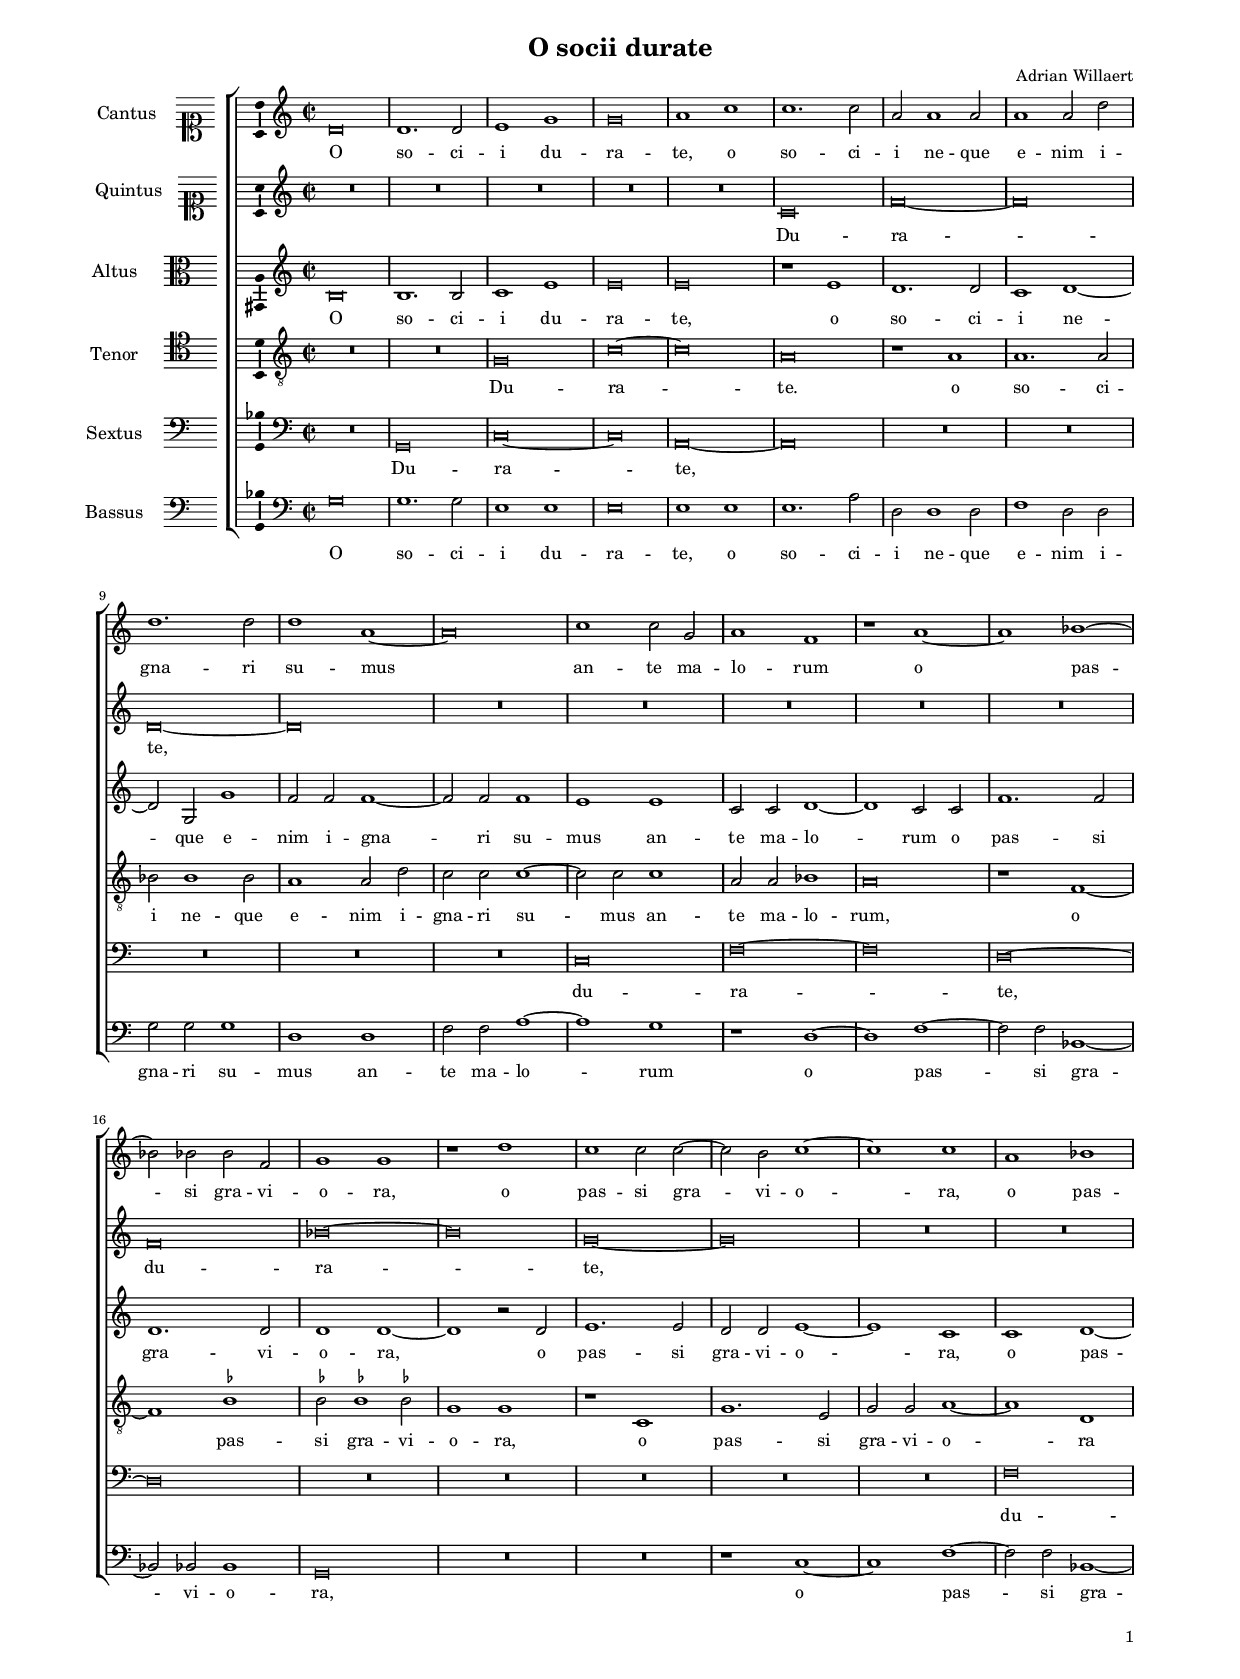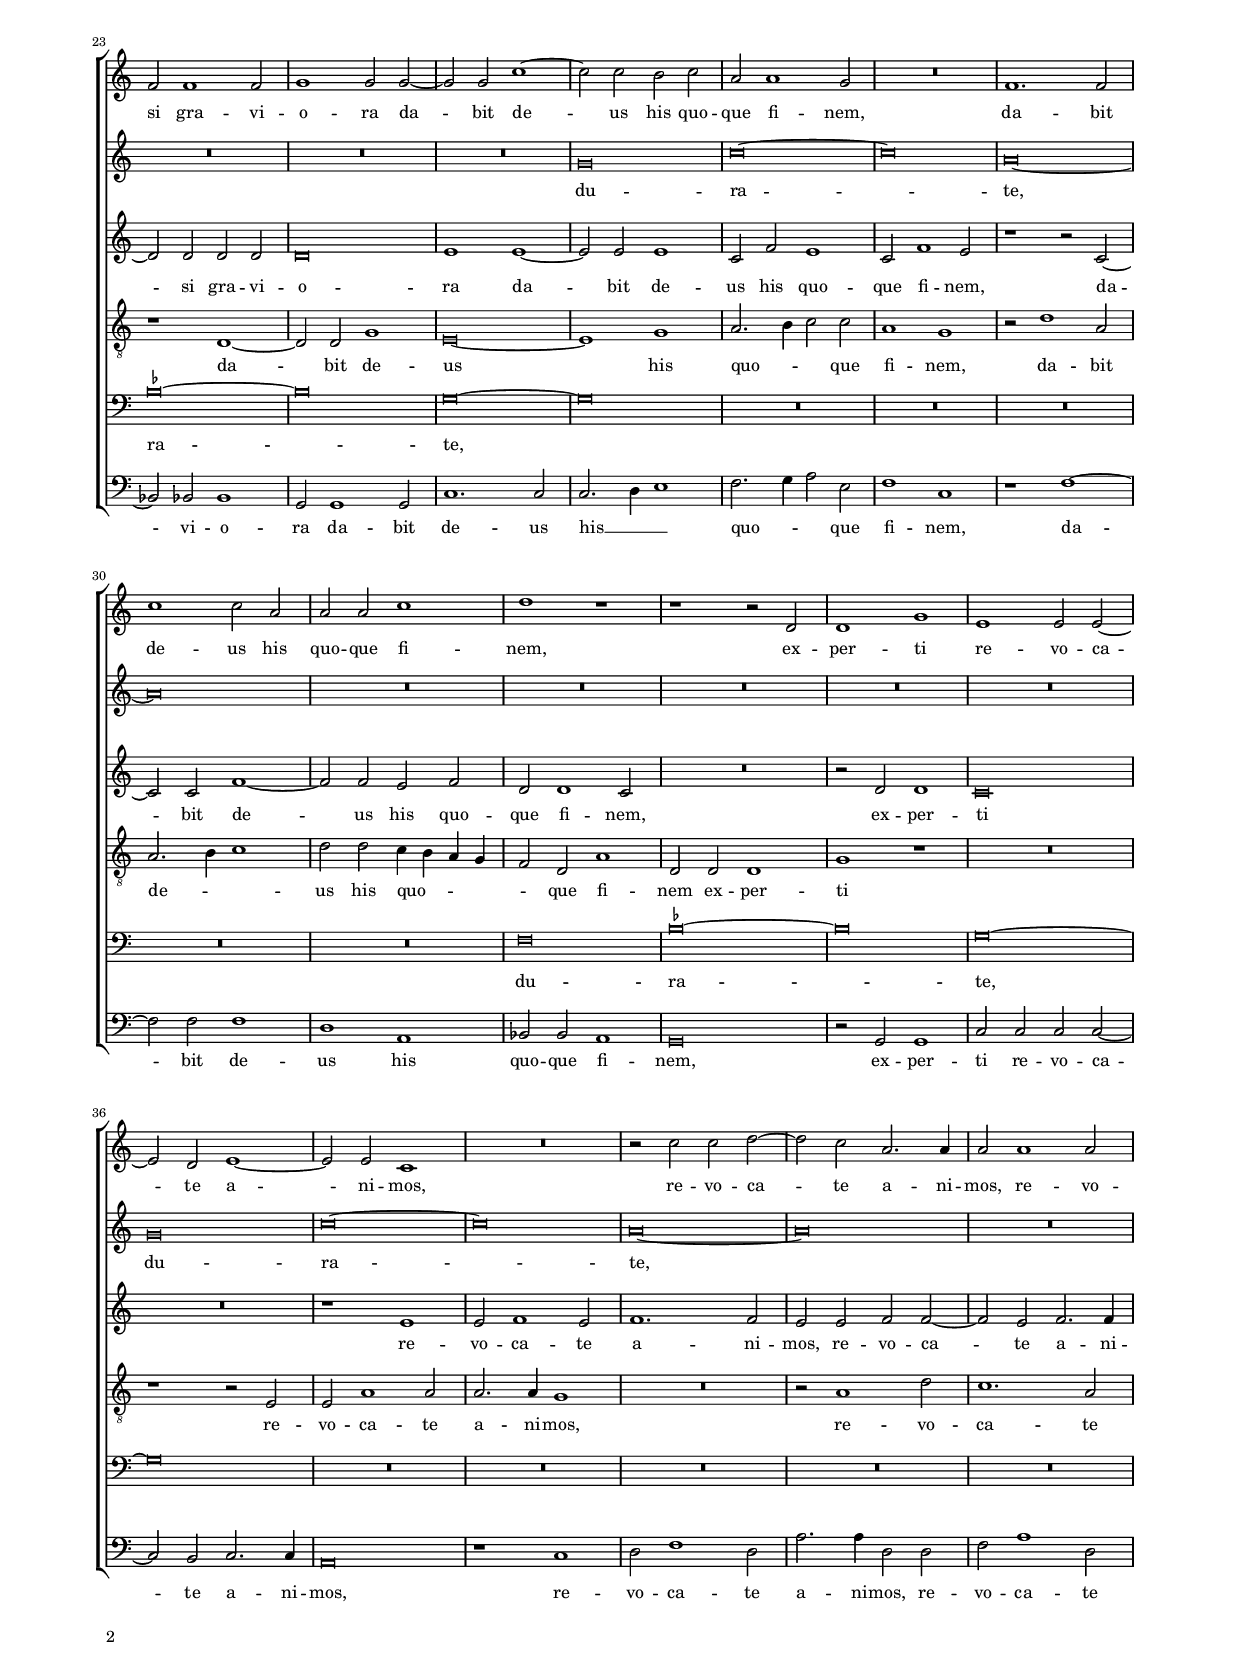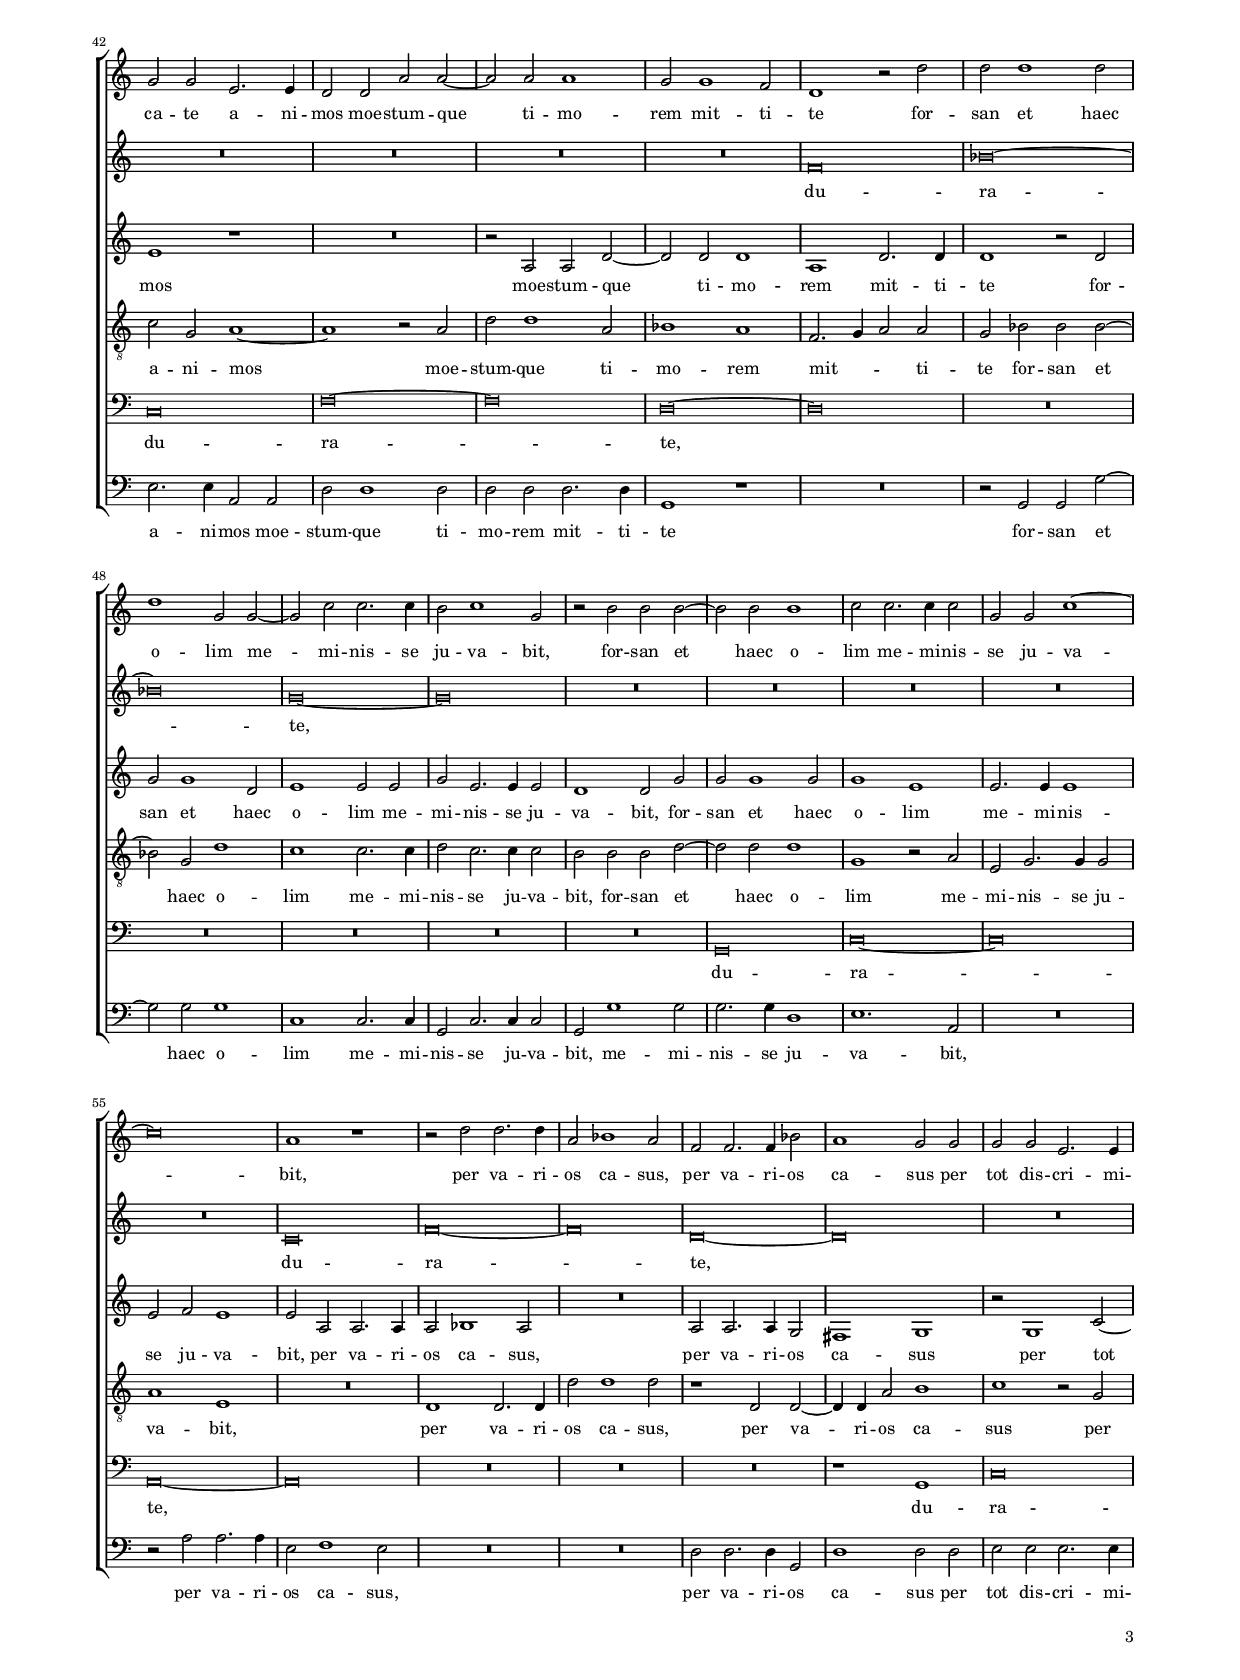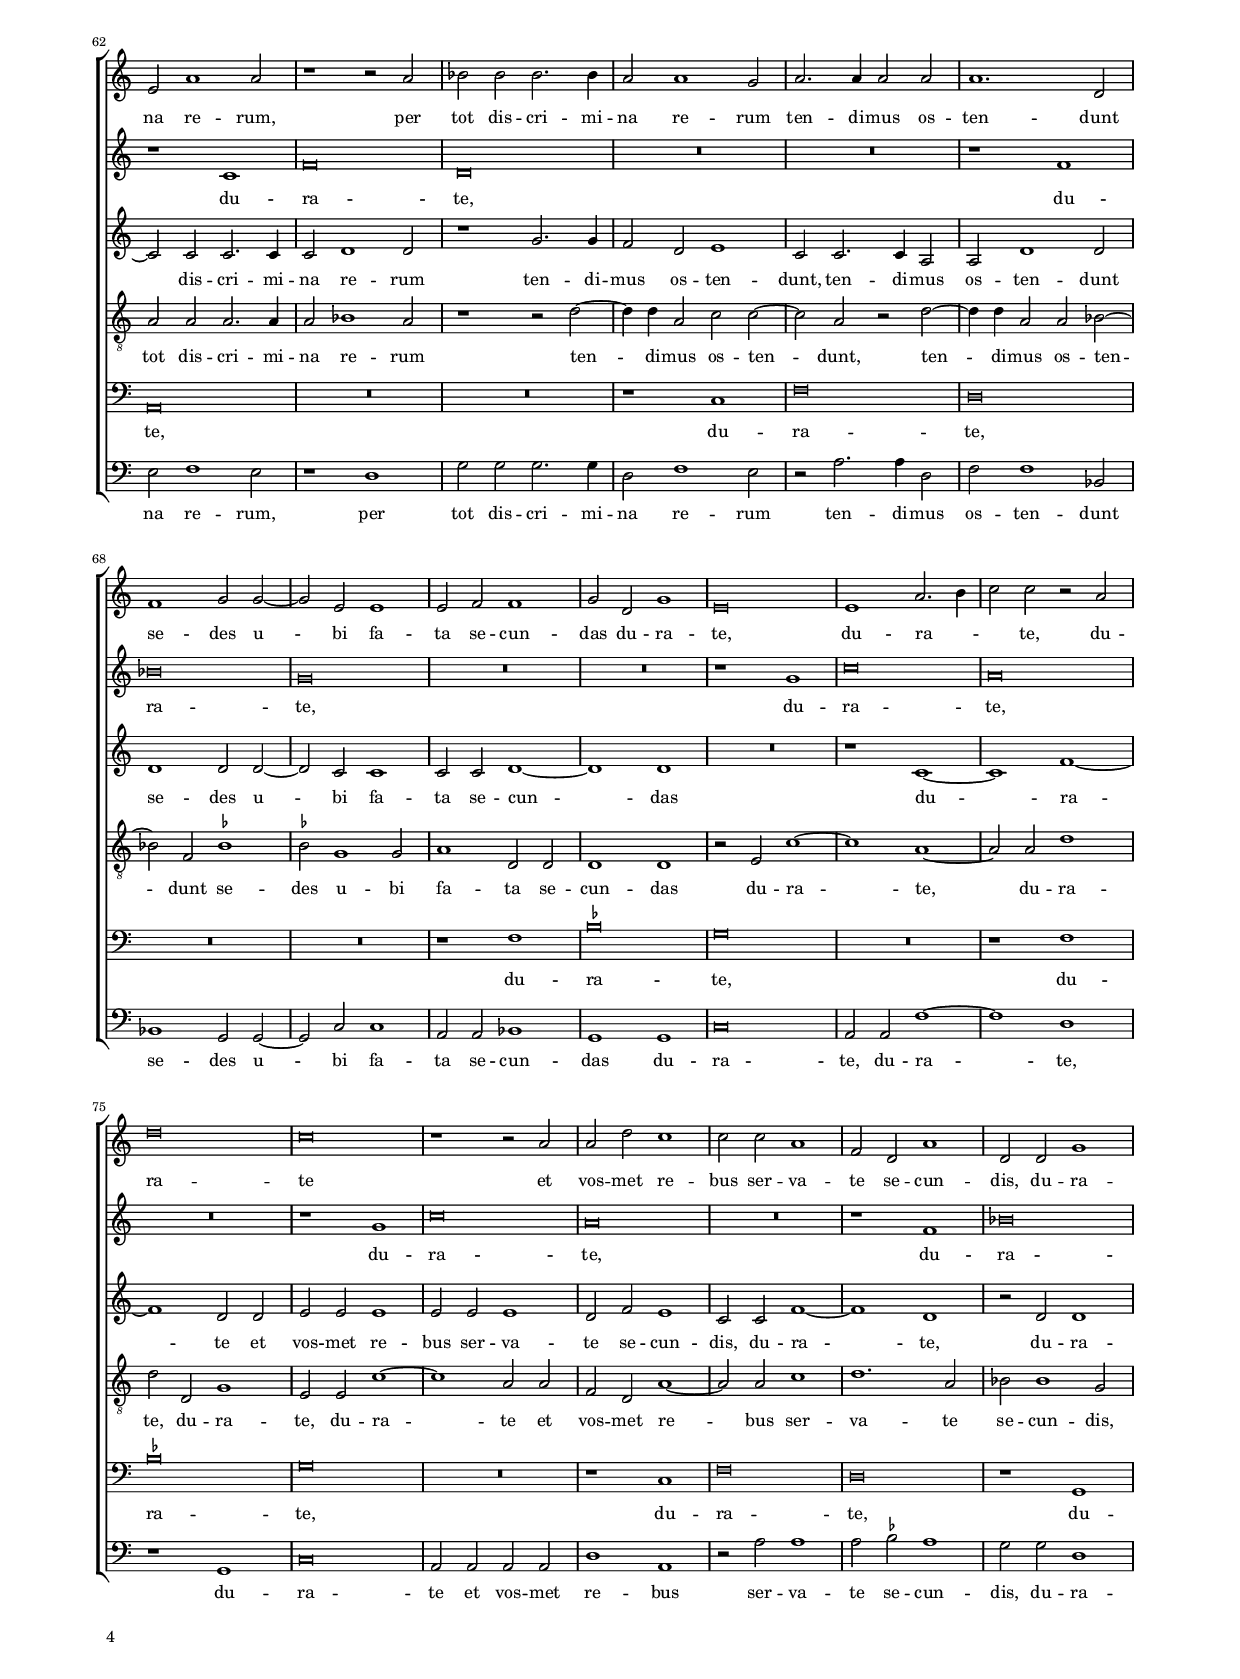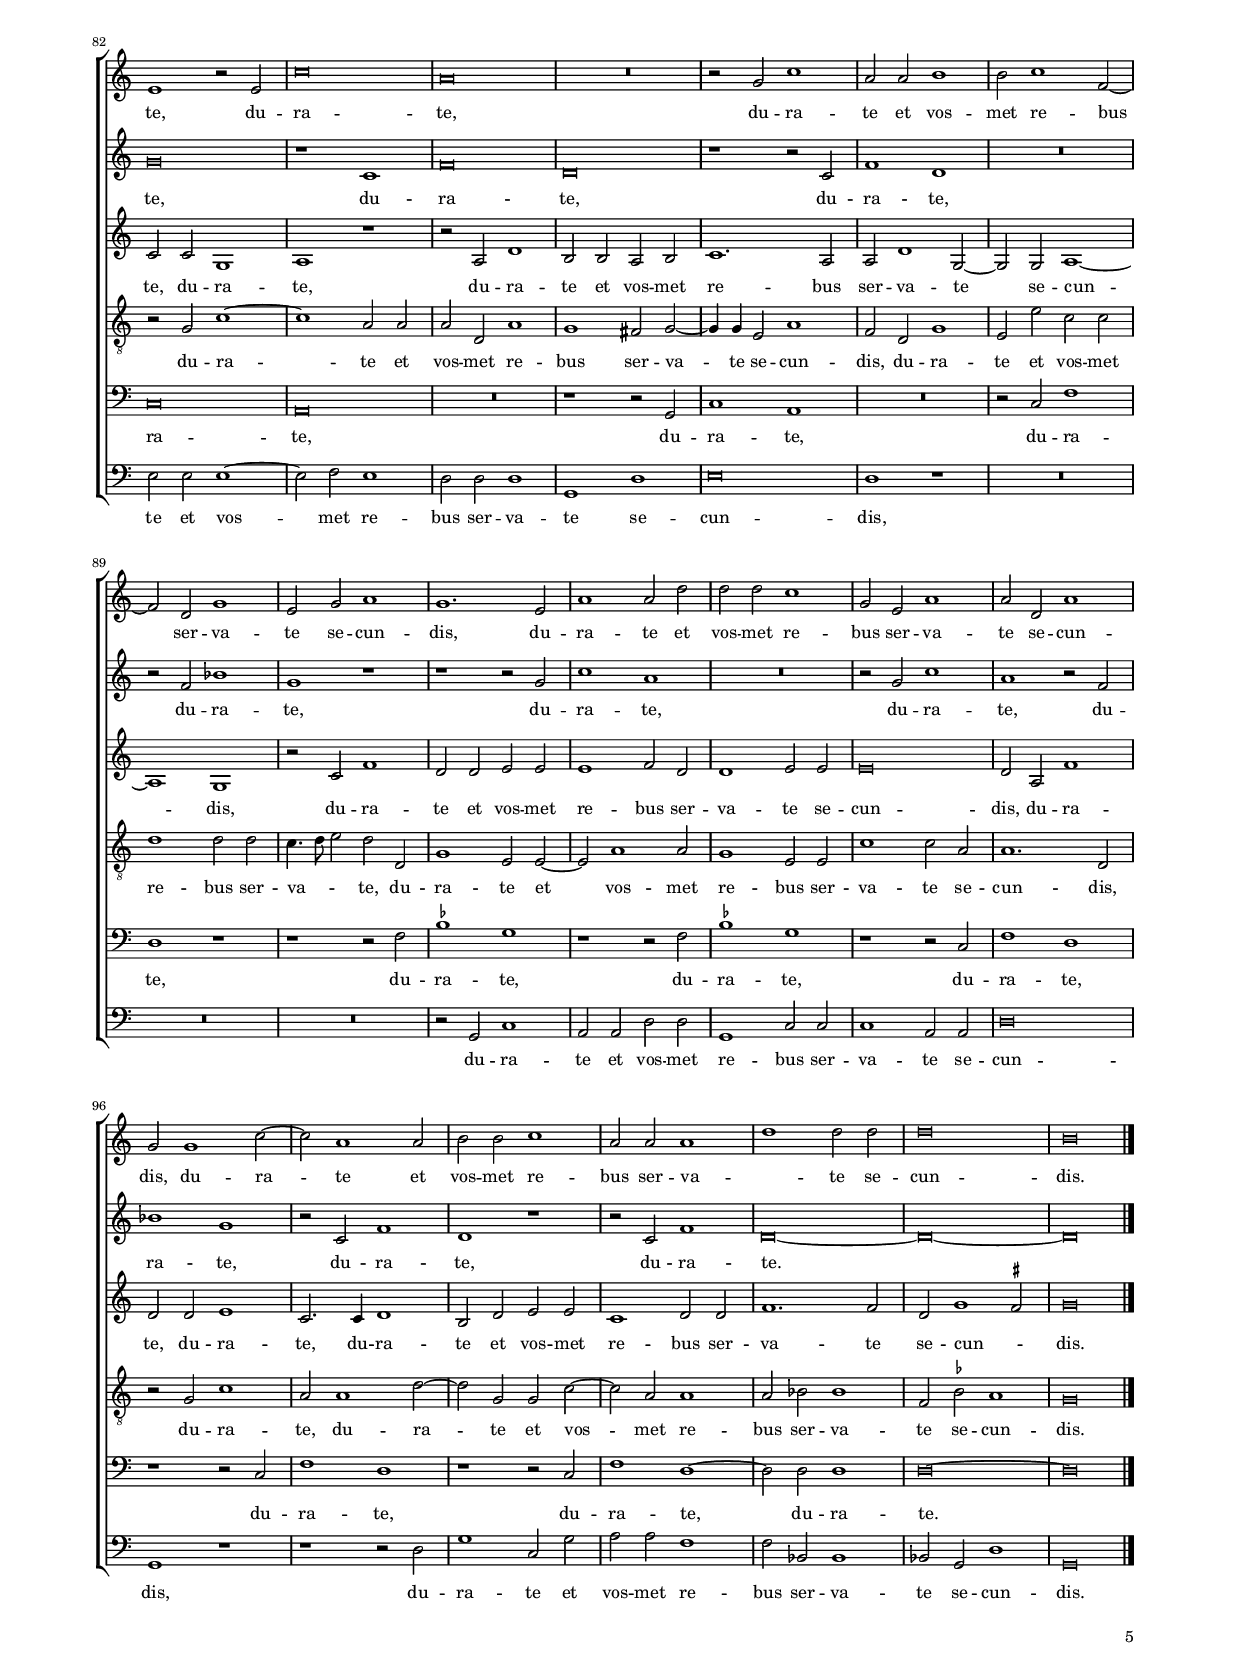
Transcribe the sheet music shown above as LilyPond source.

\header
{
  title="O socii durate"
  composer="Adrian Willaert"
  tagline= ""
}

\version "2.24.1"
\include "deutsch.ly"
#(set-global-staff-size 14)
% #(set-default-paper-size "letter")
#(ly:set-option 'point-and-click #f)


\paper
	{
	top-margin = 1.5 \cm
	bottom-margin = 0.9 \cm
	left-margin = 1.8 \cm
	right-margin = 1.8 \cm
	ragged-bottom = ##f
	ragged-last-bottom = ##t
	print-page-number = ##f
	system-system-spacing = #'((basic-distance . 17) (minimum-distance . 13) (padding . 6) (strechability . 250))
    oddFooterMarkup=\markup   \fill-line { "" \fromproperty #'page:page-number-string }
    evenFooterMarkup=\markup  \fill-line { \fromproperty #'page:page-number-string "" }
    last-bottom-spacing = #'((basic-distance . 12) (minimum-distance . 7) (padding . 4))
	systems-per-page = 3
%	min-systems-per-page = 3
	}


global = {
	\key c \major
	\time 2/2 \set Score.measureLength = #(ly:make-moment 2/1)
	\skip 1*2*102 \bar "|."
	}

ficta = { \once \set suggestAccidentals = ##t }
	
forget = #(define-music-function (music) (ly:music?) #{
	\accidentalStyle forget
	$music
	\accidentalStyle default
	#})

m = \melisma
me = \melismaEnd
%\mark \markup { \override #'(style . baroque) { \note  {\breve} #1 = \note {\breve.} #1 } }


incipitcantus = \markup { \score {
	{
	\set Staff.instrumentName = \markup { \fontsize #1 "Cantus" }
	\key c \major
	\clef soprano
	s4 \bar ""
	}
	\layout  {
	raggedright = ##t
	indent = 1.6 \cm
	line-width = 2.5 \cm
	\context { \Staff \remove Time_signature_engraver }
	\override Staff.Clef.Y-extent = #'(0 . 0)
	}} \hspace #1 }


incipitsextus = \markup { \score {
	{
	\set Staff.instrumentName = \markup { \fontsize #1 "Quintus" }
	\key c \major
	\clef soprano
	s4 \bar ""
	}
	\layout  {
	raggedright = ##t
	indent = 1.6 \cm
	line-width = 2.5 \cm
	\context { \Staff \remove Time_signature_engraver }
	\override Staff.Clef.Y-extent = #'(0 . 0)
	}} \hspace #1 }
      
      
incipitaltus = \markup { \score {
	{
	\set Staff.instrumentName = \markup { \fontsize #1 "Altus" }
	\key c \major
	\clef alto
	s4 \bar ""
	}
	\layout  {
	raggedright = ##t
	indent = 1.6 \cm
	line-width = 2.5 \cm
	\context { \Staff \remove Time_signature_engraver }
	\override Staff.Clef.Y-extent = #'(0 . 0)
	}} \hspace #1 }


incipittenor = \markup { \score {
	{
	\set Staff.instrumentName = \markup { \fontsize #1 "Tenor" }
	\key c \major
	\clef tenor
	s4 \bar ""
	}
	\layout  {
	raggedright = ##t
	indent = 1.6 \cm
	line-width = 2.5 \cm
	\context { \Staff \remove Time_signature_engraver }
	\override Staff.Clef.Y-extent = #'(0 . 0)
	}} \hspace #1 }
      
      
incipitquintus = \markup { \score {
	{
	\set Staff.instrumentName = \markup { \fontsize #1 "Sextus" }
	\key c \major
	\clef bass
	s4 \bar ""
	}
	\layout  {
	raggedright = ##t
	indent = 1.6 \cm
	line-width = 2.5 \cm
	\context { \Staff \remove Time_signature_engraver }
	\override Staff.Clef.Y-extent = #'(0 . 0)
	}} \hspace #1 }
      
      
incipitbassus = \markup { \score {
	{
	\set Staff.instrumentName = \markup { \fontsize #1 "Bassus" }
	\key c \major
	\clef bass
	s4 \bar ""
	}
	\layout  {
	raggedright = ##t
	indent = 1.6 \cm
	line-width = 2.5 \cm
	\context { \Staff \remove Time_signature_engraver }
	\override Staff.Clef.Y-extent = #'(0 . 0)
	}} \hspace #1 }


cantus =  \relative c''
	{
	d,\breve
	d1. d2
	e1 g
	g\breve
%5
	a1 c |
	c1. c2
	a2 a1 a2
	a1 a2 d
	d1. d2
%10
	d1 a~ |
	a\breve
	c1 c2 g
	a1 f
	r1 a~
%15
	a1 b~ |
	b2 b b f
	g1 g
	r1 d'
	c1 c2 c~
%20
	c2 h c1~ |
	c1 c
	a1 b
	f2 f1 f2
	g1 g2 g~
%25
	g2 g c1~ |
	c2 c h c
	a2 a1 g2
	R\breve
	f1. f2
%30
	c'1 c2 a |
	a2 a c1
	d1 r
	r1 r2 d,
	d1 g
%35
	e1 e2 e~ |
	e2 d e1~
	e2 e c1
	R\breve
	r2 c' c d~
%40
	d2 c a2. a4 |
	a2 a1 a2
	g2 g e2. e4
	d2 d a' a~
	a2 a a1
%45
	g2 g1 f2 |
	d1 r2 d'
	d2 d1 d2
	d1 g,2 g~
	g2 c c2. c4
%50
	h2 c1 g2 |
	r2 h h h~
	h2 h h1
	c2 c2. c4 c2
	g2 g c1~
%55
	c\breve |
	a1 r
	r2 d d2. d4
	a2 b1 a2
	f2 f2. f4 b2
%60
	a1 g2 g 
	g2 g e2. e4|
	e2 a1 a2
	r1 r2 a
	b2 b b2. b4
%65
	a2 a1 g2 |
	a2. a4 a2 a
	a1. d,2
	f1 g2 g~
	g2 e e1
%70
	e2 f f1 |
	g2 d g1
	e\breve
	e1 a2. h4
	c2 c r a
%75
	d\breve |
	c\breve
	r1 r2 a
	a2 d c1
	c2 c a1
%80
	f2 d a'1 |
	d,2 d g1
	e1 r2 e
	c'\breve
	a\breve
%85
	R\breve |
	r2 g c1
	a2 a h1
	h2 c1 f,2~
	f2 d g1
%90
	e2 g a1 |
	g1. e2
	a1 a2 d
	d2 d c1
	g2 e a1
%95
	a2 d, a'1 |
	g2 g1 c2~
	c2 a1 a2
	h2 h c1
	a2 a a1
%100
	d1 d2 d |
	d\breve
	h\breve |
	}


sextus = \relative c''
	{
	R\breve
	R\breve
	R\breve
	R\breve
%5
	R\breve |
	c,\breve
	f\breve~
	f\breve
	d\breve~
%10
	d\breve |
	R\breve
	R\breve
	R\breve
	R\breve
%15
	R\breve |
	f\breve
	b\breve~
	b\breve
	g\breve~
%20
	g\breve |
	R\breve
	R\breve
	R\breve
	R\breve
%25
	R\breve |
	g\breve
	c\breve~
	c\breve
	a\breve~
%30
	a\breve |
	R\breve
	R\breve
	R\breve
	R\breve
%35
	R\breve |
	g\breve
	c\breve~
	c\breve
	a\breve~
%40
	a\breve |
	R\breve
	R\breve
	R\breve
	R\breve
%45
	R\breve |
	f\breve
	b\breve~
	b\breve
	g\breve~
%50
	g\breve |
	R\breve
	R\breve
	R\breve
	R\breve
%55
	R\breve |
	c,\breve
	f\breve~
	f\breve
	d\breve~
%60
	d\breve |
	R\breve
	r1 c
	f\breve
	d\breve
%65
	R\breve |
	R\breve
	r1 f
	b\breve
	g\breve
%70
	R\breve |
	R\breve
	r1 g
	c\breve
	a\breve
%75
	R\breve |
	r1 g
	c\breve
	a\breve
	R\breve
%80
	r1 f |
	b\breve
	g\breve
	r1 c,
	f\breve
%85
	d\breve |
	r1 r2 c
	f1 d
	R\breve
	r2 f b1
%90
	g1 r |
	r1 r2 g
	c1 a
	R\breve
	r2 g c1
%95
	a1 r2 f |
	b1 g
	r2 c, f1
	d1 r
	r2 c f1
%100
	d\breve~
	d\breve~
	d\breve |  
	}


altus =  \relative c'
	{
	h\breve
	h1. h2
	c1 e
	e\breve
%5
	e\breve |
	r1 e
	d1. d2
	c1 d~
	d2 g, g'1
%10
	f2 f f1~ |
	f2 f f1
	e1 e
	c2 c d1~
	d1 c2 c
%15
	f1. f2 |
	d1. d2
	d1 d~
	d1 r2 d
	e1. e2
%20
	d2 d e1~ |
	e1 c
	c1 d~
	d2 d d d
	d\breve
%25
	e1 e~ |
	e2 e e1
	c2 f e1
	c2 f1 e2
	r1 r2 c~
%30
	c2 c f1~ |
	f2 f e f
	d2 d1 c2
	R\breve
	r2 d d1
%35
	c\breve |
	R\breve
	r1 e
	e2 f1 e2
	f1. f2
%40
	e2 e f f~ |
	f2 e f2. f4
	e1 r
	R\breve
	r2 a, a d~
%45
	d2 d d1 |
	a1 d2. d4
	d1 r2 d
	g2 g1 d2
	e1 e2 e
%50
	g2 e2. e4 e2 |
	d1 d2 g
	g2 g1 g2
	g1 e
	e2. e4 e1
%55
	e2 f e1 |
	e2 a, a2. a4
	a2 b1 a2
	R\breve
	a2 a2. a4 g2
%60
	fis1 g |
	r2 g1 c2~
	c2 c c2. c4
	c2 d1 d2
	r1 g2. g4
%65
	f2 d e1 |
	c2 c2. c4 a2
	a2 d1 d2
	d1 d2 d~
	d2 c c1
%70
	c2 c d1~ |
	d1 d
	R\breve
	r1 c~
	c1 f~
%75
	f1 d2 d |
	e2 e e1
	e2 e e1
	d2 f e1
	c2 c f1~
%80
	f1 d |
	r2 d d1
	c2 c g1
	a1 r
	r2 a d1
%85
	h2 h a h |
	c1. a2
	a2 d1 g,2~
	g2 g a1~
	a1 g
%90
	r2 c f1 |
	d2 d e e
	e1 f2 d
	d1 e2 e
	e\breve
%95
	d2 a f'1 |
	d2 d e1
	c2. c4 d1
	h2 d e e
	c1 d2 d
%100
	f1. f2 |
	d2 g1 \ficta fis2
	g\breve |
	}


tenor =  \relative c'
	{
	R\breve
	R\breve
	g\breve
	c\breve~
%5
	c\breve |
	a\breve
	r1 a
	a1. a2
	b2 b1 b2
%10
	a1 a2 d |
	c2 c c1~
	c2 c c1
	a2 a b1
	a\breve
%15
	r1 f~ |
	f1 \ficta b
	\ficta b2 \ficta b!1 \ficta b!2
	g1 g
	r1 c,
%20
	g'1. e2 |
	g2 g a1~
	a1 d,
	r1 d~
	d2 d g1
%25
	e\breve~ |
	e1 g
	a2. h4 c2 c
	a1 g
	r2 d'1 a2
%30
	a2. h4 c1 |
	d2 d c4 h a g
	f2 d a'1
	d,2 d d1
	g1 r
%35
	R\breve |
	r1 r2 e
	e2 a1 a2
	a2. a4 g1
	R\breve
%40
	r2 a1 d2 |
	c1. a2
	c2 g a1~
	a1 r2 a
	d2 d1 a2
%45
	b1 a |
	f2. g4 a2 a
	g2 b b b~
	b2 g d'1
	c1 c2. c4
%50
	d2 c2. c4 c2 |
	h2 h h d~
	d2 d d1
	g,1 r2 a
	e2 g2. g4 g2
%55
	a1 e |
	R\breve
	d1 d2. d4
	d'2 d1 d2
	r1 d,2 d~
%60
	d4 d a'2 h1 |
	c1 r2 g
	a2 a a2. a4
	a2 b1 a2
	r1 r2 d~
%65
	d4 d a2 c c~ |
	c2 a r d~
	d4 d a2 a b~
	b2 f \ficta b!1
	\ficta b2 g1 g2
%70
	a1 d,2 d |
	d1 d
	r2 e c'1~
	c1 a~
	a2 a d1
%75
	d2 d, g1 |
	e2 e c'1~
	c1 a2 a
	f2 d a'1~
	a2 a c1
%80
	d1. a2 |
	b2 b1 g2
	r2 g c1~
	c1 a2 a
	a2 d, a'1
%85
	g1 fis2 g~ |
	g4 g e2 a1
	f2 d g1
	e2 e' c c
	d1 d2 d
%90
	c4. d8 e2 d d, |
	g1 e2 e~
	e2 a1 a2
	g1 e2 e
	c'1 c2 a
%95
	a1. d,2 |
	r2 g c1
	a2 a1 d2~
	d2 g, g c~
	c2 a a1
%100
	a2 b b1 |
	f2 \ficta b a1
	g\breve |
	}


quintus  =  \relative c
	{
	R\breve
	g\breve
	c\breve~
	c\breve
%5
	a\breve~ |
	a\breve
	R\breve
	R\breve
	R\breve
%10
	R\breve | 
	R\breve
	c\breve
	f\breve~
	f\breve
%15
	d\breve~ |
	d\breve
	R\breve
	R\breve
	R\breve
%20
	R\breve |
	R\breve
	f\breve
	\ficta b\breve~
	b\breve
%25
	g\breve~ |
	g\breve
	R\breve
	R\breve
	R\breve
%30
	R\breve |
	R\breve
	f\breve
	\ficta b\breve~
	b\breve
%35
	g\breve~ |
	g\breve
	R\breve
	R\breve
	R\breve
%40
	R\breve |
	R\breve
	c,\breve
	f\breve~
	f\breve
%45
	d\breve~ |
	d\breve
	R\breve
	R\breve
	R\breve
%50
	R\breve |
	R\breve
	g,\breve
	c\breve~
	c\breve
%55
	a\breve~ |
	a\breve
	R\breve
	R\breve
	R\breve
%60
	r1 g |
	c\breve
	a\breve
	R\breve
	R\breve
%65
	r1 c |
	f\breve
	d\breve
	R\breve
	R\breve
%70
	r1 f |
	\ficta b\breve
	g\breve
	R\breve
	r1 f
%75
	\ficta b\breve |
	g\breve
	R\breve
	r1 c,
	f\breve
%80
	d\breve |
	r1 g,
	c\breve
	a\breve
	R\breve
%85
	r1 r2 g |
	c1 a
	R\breve
	r2 c f1
	d1 r
%90
	r1 r2 f |
	\ficta b1 g
	r1 r2 f
	\ficta b1 g
	r1 r2 c,
%95
	f1 d |
	r1 r2 c
	f1 d
	r1 r2 c
	f1 d~
%100
	d2 d d1 |
	d\breve~
	d\breve |
	}


bassus  =  \relative c
	{
	g'\breve
	g1. g2
	e1 e
	e\breve
%5
	e1 e |
	e1. a2
	d,2 d1 d2
	f1 d2 d
	g2 g g1
%10
	d1 d |
	f2 f a1~
	a1 g
	r1 d~
	d1 f~
%15
	f2 f b,1~ |
	b2 b b1
	g\breve
	R\breve
	R\breve
%20
	r1 c~ |
	c1 f~
	f2 f b,1~
	b2 b b1
	g2 g1 g2
%25
	c1. c2 |
	c2. d4 e1
	f2. g4 a2 e
	f1 c
	r1 f~
%30
	f2 f f1 |
	d1 a
	b2 b a1
	g\breve
	r2 g g1
%35
	c2 c c c~ |
	c2 h c2. c4
	a\breve
	r1 c
	d2 f1 d2
%40
	a'2. a4 d,2 d |
	f2 a1 d,2
	e2. e4 a,2 a
	d2 d1 d2
	d2 d d2. d4
%45
	g,1 r |
	R\breve
	r2 g g g'~
	g2 g g1
	c,1 c2. c4
%50
	g2 c2. c4 c2 |
	g2 g'1 g2
	g2. g4 d1
	e1. a,2
	R\breve
%55
	r2 a' a2. a4 |
	e2 f1 e2
	R\breve
	R\breve
	d2 d2. d4 g,2
%60
	d'1 d2 d |
	e2 e e2. e4
	e2 f1 e2
	r1 d
	g2 g g2. g4
%65
	d2 f1 e2 |
	r2 a2. a4 d,2
	f2 f1 b,2
	b1 g2 g~
	g2 c c1
%70
	a2 a b1 |
	g1 g
	c\breve
	a2 a f'1~
	f1 d
%75
	r1 g, |
	c\breve
	a2 a a a
	d1 a
	r2 a' a1
%80
	a2 \ficta b a1 |
	g2 g d1
	e2 e e1~
	e2 f e1
	d2 d d1
%85
	g,1 d' |
	e\breve
	d1 r
	R\breve
	R\breve
%90
	R\breve |
	r2 g, c1
	a2 a d d
	g,1 c2 c
	c1 a2 a
%95
	d\breve |
	g,1 r
	r1 r2 d'
	g1 c,2 g'
	a2 a f1
%100
	f2 b, b1 |
	b2 g d'1
	g,\breve |
	}


lyricscantus = \lyricmode {
	O so -- ci -- i du -- ra -- te,
	o so -- ci -- i ne -- que e -- nim i -- gna -- ri su -- mus an -- te ma -- lo -- rum
	o pas -- si gra -- vi -- o -- ra,
	o pas -- si gra -- vi -- o -- ra,
	o pas -- si gra -- vi -- o -- ra da -- bit de -- us his quo -- que fi -- nem,
	da -- bit de -- us his quo -- que fi -- nem,
	ex -- per -- ti re -- vo -- ca -- te a -- ni -- mos,
	re -- vo -- ca -- te a -- ni -- mos,
	re -- vo -- ca -- te a -- ni -- mos
	moe -- stum -- que ti -- mo -- rem mit -- ti -- te
	for -- san et haec o -- lim me -- mi -- nis -- se ju -- va -- bit,
	for -- san et haec o -- lim me -- mi -- nis -- se ju -- va -- bit,
	per va -- ri -- os ca -- sus,
	per va -- ri -- os ca -- sus per tot dis -- cri -- mi -- na re -- rum,
	per tot dis -- cri -- mi -- na re -- rum
	ten -- di -- mus os -- ten -- dunt se -- des u -- bi fa -- ta se -- cun -- das
	du -- ra -- te,
	du -- ra -- _ _ te,
	du -- ra -- te et vos -- met re -- bus ser -- va -- te se -- cun -- dis,
	du -- ra -- te,
	du -- ra -- te, 
	du -- ra -- te et vos -- met re -- bus ser -- va -- te se -- cun -- dis,
	du -- ra -- te et vos -- met re -- bus ser -- va -- te se -- cun -- dis,
	du -- ra -- te et vos -- met re -- bus ser -- va -- _ te se -- cun -- dis.
	}


lyricssextus = \lyricmode {
	Du -- ra -- te,
	du -- ra -- te,
	du -- ra -- te,
	du -- ra -- te,
	du -- ra -- te,
	du -- ra -- te,
	du -- ra -- te,
	du -- ra -- te,
	du -- ra -- te,
	du -- ra -- te,
	du -- ra -- te,
	du -- ra -- te,
	du -- ra -- te,
	du -- ra -- te,
	du -- ra -- te,
	du -- ra -- te,
	du -- ra -- te,
	du -- ra -- te,
	du -- ra -- te.
	}


lyricsaltus = \lyricmode {
	O so -- ci -- i du -- ra -- te,
	o so -- ci -- i ne -- que e -- nim i -- gna -- ri su -- mus an -- te ma -- lo -- rum
	o pas -- si gra -- vi -- o -- ra,
	o pas -- si gra -- vi -- o -- ra,
	o pas -- si gra -- vi -- o -- ra da -- bit de -- us his quo -- que fi -- nem,
	da -- bit de -- us his quo -- que fi -- nem,
	ex -- per -- ti re -- vo -- ca -- te a -- ni -- mos,
	re -- vo -- ca -- te a -- ni -- mos
	moe -- stum -- que ti -- mo -- rem mit -- ti -- te
	for -- san et haec o -- lim me -- mi -- nis -- se ju -- va -- bit,
	for -- san et haec o -- lim me -- mi -- nis -- se ju -- va -- bit,
	per va -- ri -- os ca -- sus,
	per va -- ri -- os ca -- sus per tot dis -- cri -- mi -- na re -- rum
	ten -- di -- mus os -- ten -- dunt,
	ten -- di -- mus os -- ten -- dunt se -- des u -- bi fa -- ta se -- cun -- das
	du -- ra -- te et vos -- met re -- bus ser -- va -- te se -- cun -- dis,
	du -- ra -- te,
	du -- ra -- te,
	du -- ra -- te,
	du -- ra -- te et vos -- met re -- bus ser -- va -- te se -- cun -- dis,
	du -- ra -- te et vos -- met re -- bus ser -- va -- te se -- cun -- dis,
	du -- ra -- te,
	du -- ra -- te,
	du -- ra -- te et vos -- met re -- bus ser -- va -- te se -- cun -- _ dis.
	}
	

lyricstenor = \lyricmode {
	Du -- ra -- te.
	o so -- ci -- i ne -- que e -- nim i -- gna -- ri su -- mus an -- te ma -- lo -- rum,
	o pas -- si gra -- vi -- o -- ra,
	o pas -- si gra -- vi -- o -- ra da -- bit de -- us his quo -- _ _ que fi -- nem,
	da -- bit de -- _ _ us his quo -- _ _ _ _ que fi -- nem
	ex -- per -- ti re -- vo -- ca -- te a -- ni -- mos,
	re -- vo -- ca -- te a -- ni -- mos
	moe -- stum -- que ti -- mo -- rem mit -- _ _ ti -- te
	for -- san et haec o -- lim me -- mi -- nis -- se ju -- va -- bit,
	for -- san et haec o -- lim me -- mi -- nis -- se ju -- va -- bit,
	per va -- ri -- os ca -- sus,
	per va -- ri -- os ca -- sus per tot dis -- cri -- mi -- na re -- rum
	ten -- di -- mus os -- ten -- dunt,
	ten -- di -- mus os -- ten -- dunt se -- des u -- bi fa -- ta se -- cun -- das
	du -- ra -- te,
	du -- ra -- te,
	du -- ra -- te,
	du -- ra -- te et vos -- met re -- bus ser -- va -- te se -- cun -- dis,
	du -- ra -- te et vos -- met re -- bus ser -- va -- te se -- cun -- dis,
	du -- ra -- te et vos -- met re -- bus ser -- va -- _ _ te,
	du -- ra -- te et vos -- met re -- bus ser -- va -- te se -- cun -- dis,
	du -- ra -- te,
	du -- ra -- te et vos -- met re -- bus ser -- va -- te se -- cun -- dis.
	}


lyricsquintus = \lyricmode {
	Du -- ra -- te,
	du -- ra -- te,
	du -- ra -- te,
	du -- ra -- te,
	du -- ra -- te,
	du -- ra -- te,
	du -- ra -- te,
	du -- ra -- te,
	du -- ra -- te,
	du -- ra -- te,
	du -- ra -- te,
	du -- ra -- te,
	du -- ra -- te,
	du -- ra -- te,
	du -- ra -- te,
	du -- ra -- te,
	du -- ra -- te,
	du -- ra -- te,
	du -- ra -- te,
	du -- ra -- te.
	}


lyricsbassus = \lyricmode {
	O so -- ci -- i du -- ra -- te,
	o so -- ci -- i ne -- que e -- nim i -- gna -- ri su -- mus an -- te ma -- lo -- rum
	o pas -- si gra -- vi -- o -- ra,
	o pas -- si gra -- vi -- o -- ra da -- bit de -- us his __ _ _ quo -- _ _ que fi -- nem,
	da -- bit de -- us his quo -- que fi -- nem,
	ex -- per -- ti re -- vo -- ca -- te a -- ni -- mos,
	re -- vo -- ca -- te a -- ni -- mos,
	re -- vo -- ca -- te a -- ni -- mos
	moe -- stum -- que ti -- mo -- rem mit -- ti -- te
	for -- san et haec o -- lim me -- mi -- nis -- se ju -- va -- bit,
	me -- mi -- nis -- se ju -- va -- bit,
	per va -- ri -- os ca -- sus,
	per va -- ri -- os ca -- sus per tot dis -- cri -- mi -- na re -- rum,
	per tot dis -- cri -- mi -- na re -- rum
	ten -- di -- mus os -- ten -- dunt se -- des u -- bi fa -- ta se -- cun -- das
	du -- ra -- te,
	du -- ra -- te,
	du -- ra -- te et vos -- met re -- bus ser -- va -- te se -- cun -- dis,
	du -- ra -- te et vos -- met re -- bus ser -- va -- te se -- cun -- dis,
	du -- ra -- te et vos -- met re -- bus ser -- va -- te se -- cun -- dis,
	du -- ra -- te et vos -- met re -- bus ser -- va -- te se -- cun -- dis.
	}


\score
{  
	\transpose c c {
	\new ChoirStaff \with { \override StaffGrouper.staff-staff-spacing.basic-distance = #12 }
	<<

	\new Staff << \global
	\new Voice="v1" {
		\set Staff.instrumentName=\incipitcantus
		\set Staff.midiInstrument = "reed organ"
		\clef violin
		\cantus }
	\new Lyrics \lyricsto "v1" {\lyricscantus }
	>>


	\new Staff << \global
	\new Voice="v6" {
		\set Staff.instrumentName=\incipitsextus
		\set Staff.midiInstrument = "reed organ"
		\clef violin 
		\sextus}
	\new Lyrics \lyricsto "v6" {\lyricssextus }
	>>


	\new Staff << \global
	\new Voice="v2" {
		\set Staff.instrumentName=\incipitaltus
		\set Staff.midiInstrument = "reed organ"
		\clef violin 
		\altus}
	\new Lyrics \lyricsto "v2" {\lyricsaltus }
	>>


	\new Staff << \global
	\new Voice="v3" {
		\set Staff.instrumentName=\incipittenor
		\set Staff.midiInstrument = "reed organ"
		\clef "G_8"
		\tenor }
	\new Lyrics \lyricsto "v3" {\lyricstenor }
	>>


	\new Staff << \global
	\new Voice="v5" {
		\set Staff.instrumentName=\incipitquintus
		\set Staff.midiInstrument = "reed organ"
		\clef bass
		\quintus}
	\new Lyrics \lyricsto "v5" {\lyricsquintus }
	>>


	\new Staff << \global
	\new Voice="v4" {
		\set Staff.instrumentName=\incipitbassus
		\set Staff.midiInstrument = "reed organ"
		\clef bass 
		\bassus }
	\new Lyrics \lyricsto "v4" {\lyricsbassus}
	>>

	>>
	} % transpose

	\layout
	{
	indent = 2.2 \cm
	\context { \Lyrics \override VerticalAxisGroup.nonstaff-relatedstaff-spacing.padding = #1.4 }
%	\context { \Lyrics \override LyricText.font-size = #1 }
	\context { \Staff \override TimeSignature.break-visibility = #end-of-line-invisible }
	\context { \Staff \consists Ambitus_engraver }
	\context { \Score \override BarNumber.padding = #2 }
	\context { \Voice \override NoteHead.style = #'baroque }
	}

\midi
	{
    	\tempo 2 = 90
	}

}


% EOF
